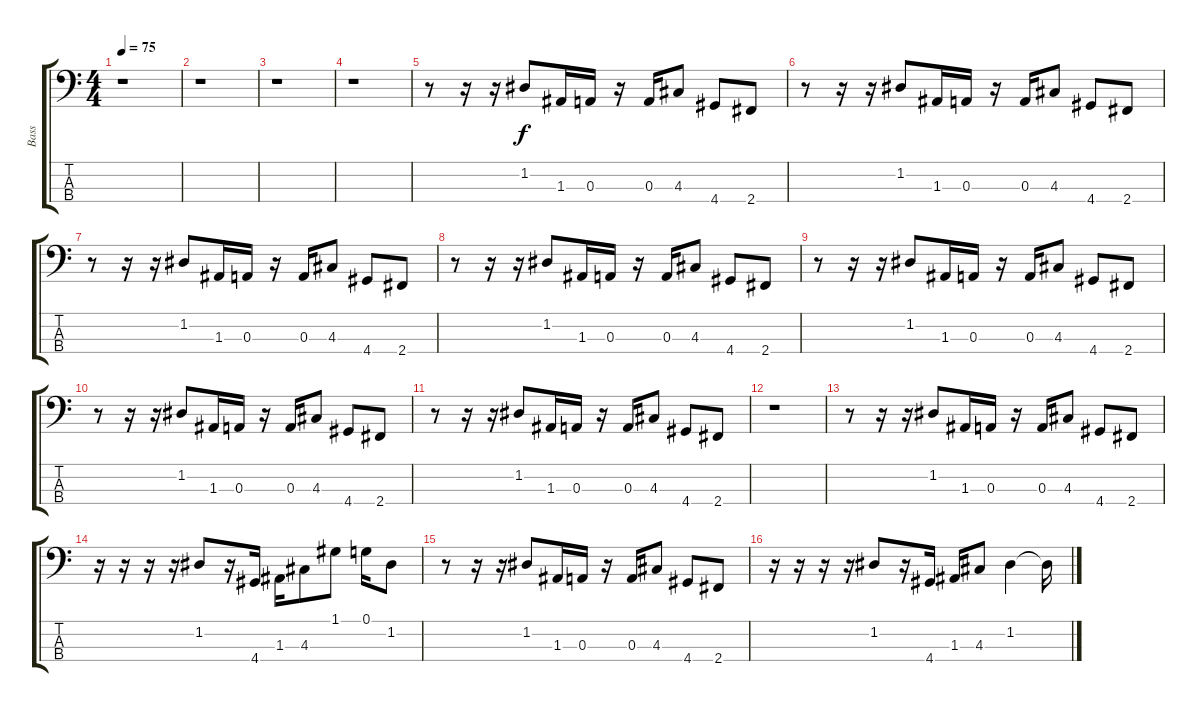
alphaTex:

\track ("Bass" "Bass") {instrument electricbasspick}
\staff {score tabs}
\tuning (G2 D2 A1 E1) {hide}
\ts (4 4)
\tempo 75
\clef f4
\ks c
r.1{dy f instrument electricbasspick} |
r.1 |
r.1 |
r.1 |
r.8 r.16 r.16 1.2.8 1.3.16 0.3.16 r.16 0.3.16 4.3.8 4.4.8 2.4.8 |
r.8 r.16 r.16 1.2.8 1.3.16 0.3.16 r.16 0.3.16 4.3.8 4.4.8 2.4.8 |
r.8 r.16 r.16 1.2.8 1.3.16 0.3.16 r.16 0.3.16 4.3.8 4.4.8 2.4.8 |
r.8 r.16 r.16 1.2.8 1.3.16 0.3.16 r.16 0.3.16 4.3.8 4.4.8 2.4.8 |
r.8 r.16 r.16 1.2.8 1.3.16 0.3.16 r.16 0.3.16 4.3.8 4.4.8 2.4.8 |
r.8 r.16 r.16 1.2.8 1.3.16 0.3.16 r.16 0.3.16 4.3.8 4.4.8 2.4.8 |
r.8 r.16 r.16 1.2.8 1.3.16 0.3.16 r.16 0.3.16 4.3.8 4.4.8 2.4.8 |
r.1 |
r.8 r.16 r.16 1.2.8 1.3.16 0.3.16 r.16 0.3.16 4.3.8 4.4.8 2.4.8 |
r.16 r.16 r.16 r.16 1.2.8 r.16 4.4.16 1.3.16 4.3.8 1.1.8 0.1.16 1.2.8 |
r.8 r.16 r.16 1.2.8 1.3.16 0.3.16 r.16 0.3.16 4.3.8 4.4.8 2.4.8 |
r.16 r.16 r.16 r.16 1.2.8 r.16 4.4.16 1.3.16 4.3.8 1.2.4 1.2{t}.16
